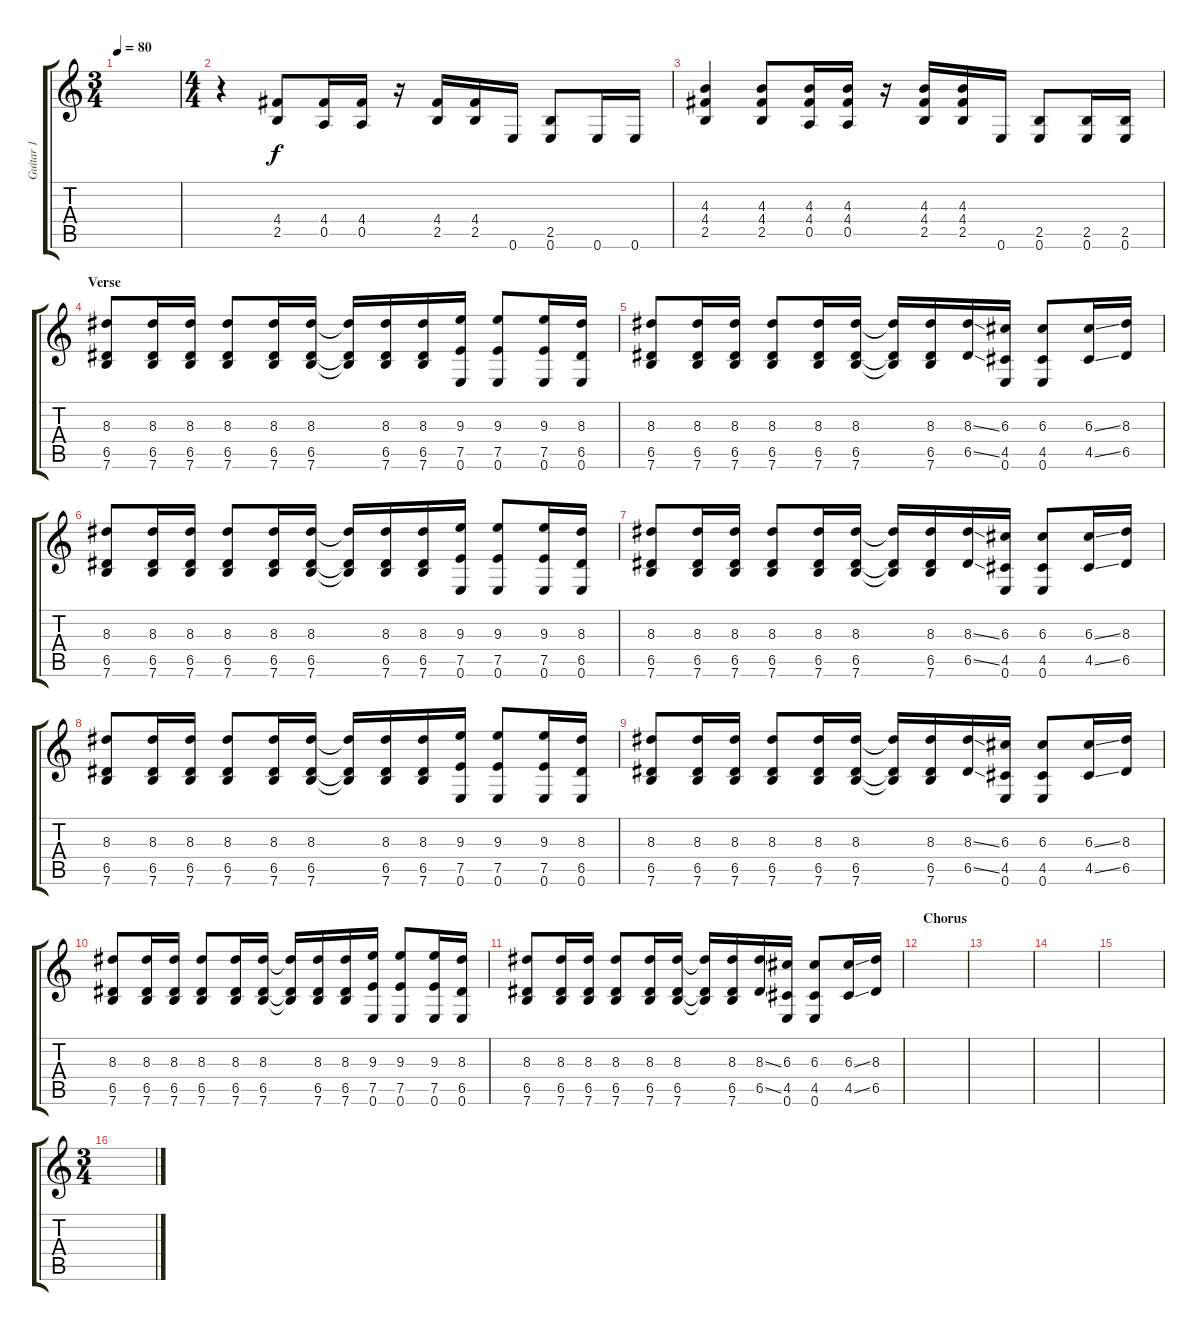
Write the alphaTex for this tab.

\track ("Guitar 1" "Guitar 1") {instrument electricguitarclean}
\staff {score tabs}
\tuning (E4 B3 G3 D3 A2 E2) {hide}
\ts (3 4)
\tempo 80
\clef g2
\ks c
|
\ts (4 4)
r.4 (4.4 2.5).8 (4.4 0.5).16 (4.4 0.5).16 r.16 (4.4 2.5).16 (4.4 2.5).16 0.6.16 (2.5 0.6).8 0.6.16 0.6.16 |
(4.3 4.4 2.5).4 (4.3 4.4 2.5).8 (4.3 4.4 0.5).16 (4.3 4.4 0.5).16 r.16 (4.3 4.4 2.5).16 (4.3 4.4 2.5).16 0.6.16 (2.5 0.6).8 (2.5 0.6).16 (2.5 0.6).16 |
\section ("" "Verse")
(8.3 6.5 7.6).8 (8.3 6.5 7.6).16 (8.3 6.5 7.6).16 (8.3 6.5 7.6).8 (8.3 6.5 7.6).16 (8.3 6.5 7.6).16 (8.3{t} 6.5{t} 7.6{t}).16 (8.3 6.5 7.6).16 (8.3 6.5 7.6).16 (9.3 7.5 0.6).16 (9.3 7.5 0.6).8 (9.3 7.5 0.6).16 (8.3 6.5 0.6).16 |
(8.3 6.5 7.6).8 (8.3 6.5 7.6).16 (8.3 6.5 7.6).16 (8.3 6.5 7.6).8 (8.3 6.5 7.6).16 (8.3 6.5 7.6).16 (8.3{t} 6.5{t} 7.6{t}).16 (8.3 6.5 7.6).16 (8.3{ss} 6.5{ss}).16 (6.3 4.5 0.6).16 (6.3 4.5 0.6).8 (6.3{ss} 4.5{ss}).16 (8.3 6.5).16 |
(8.3 6.5 7.6).8 (8.3 6.5 7.6).16 (8.3 6.5 7.6).16 (8.3 6.5 7.6).8 (8.3 6.5 7.6).16 (8.3 6.5 7.6).16 (8.3{t} 6.5{t} 7.6{t}).16 (8.3 6.5 7.6).16 (8.3 6.5 7.6).16 (9.3 7.5 0.6).16 (9.3 7.5 0.6).8 (9.3 7.5 0.6).16 (8.3 6.5 0.6).16 |
(8.3 6.5 7.6).8 (8.3 6.5 7.6).16 (8.3 6.5 7.6).16 (8.3 6.5 7.6).8 (8.3 6.5 7.6).16 (8.3 6.5 7.6).16 (8.3{t} 6.5{t} 7.6{t}).16 (8.3 6.5 7.6).16 (8.3{ss} 6.5{ss}).16 (6.3 4.5 0.6).16 (6.3 4.5 0.6).8 (6.3{ss} 4.5{ss}).16 (8.3 6.5).16 |
(8.3 6.5 7.6).8 (8.3 6.5 7.6).16 (8.3 6.5 7.6).16 (8.3 6.5 7.6).8 (8.3 6.5 7.6).16 (8.3 6.5 7.6).16 (8.3{t} 6.5{t} 7.6{t}).16 (8.3 6.5 7.6).16 (8.3 6.5 7.6).16 (9.3 7.5 0.6).16 (9.3 7.5 0.6).8 (9.3 7.5 0.6).16 (8.3 6.5 0.6).16 |
(8.3 6.5 7.6).8 (8.3 6.5 7.6).16 (8.3 6.5 7.6).16 (8.3 6.5 7.6).8 (8.3 6.5 7.6).16 (8.3 6.5 7.6).16 (8.3{t} 6.5{t} 7.6{t}).16 (8.3 6.5 7.6).16 (8.3{ss} 6.5{ss}).16 (6.3 4.5 0.6).16 (6.3 4.5 0.6).8 (6.3{ss} 4.5{ss}).16 (8.3 6.5).16 |
(8.3 6.5 7.6).8 (8.3 6.5 7.6).16 (8.3 6.5 7.6).16 (8.3 6.5 7.6).8 (8.3 6.5 7.6).16 (8.3 6.5 7.6).16 (8.3{t} 6.5{t} 7.6{t}).16 (8.3 6.5 7.6).16 (8.3 6.5 7.6).16 (9.3 7.5 0.6).16 (9.3 7.5 0.6).8 (9.3 7.5 0.6).16 (8.3 6.5 0.6).16 |
(8.3 6.5 7.6).8 (8.3 6.5 7.6).16 (8.3 6.5 7.6).16 (8.3 6.5 7.6).8 (8.3 6.5 7.6).16 (8.3 6.5 7.6).16 (8.3{t} 6.5{t} 7.6{t}).16 (8.3 6.5 7.6).16 (8.3{ss} 6.5{ss}).16 (6.3 4.5 0.6).16 (6.3 4.5 0.6).8 (6.3{ss} 4.5{ss}).16 (8.3 6.5).16 |
\section ("" "Chorus")
|
|
|
|
\ts (3 4)
